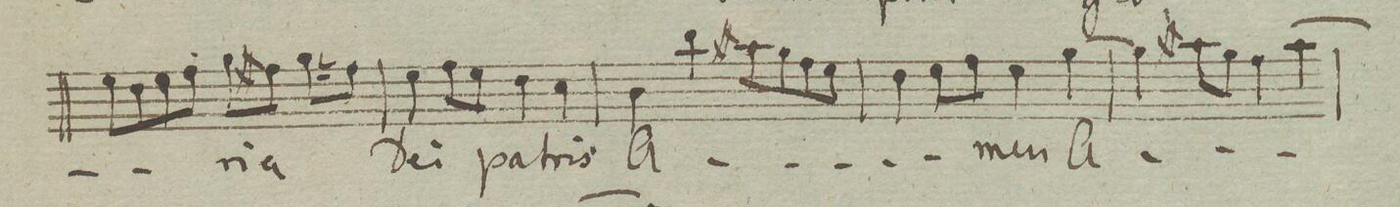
**kern	**text	**dynam
*I"Soprano. Tutti.	*	*
*clefC1	*	*
*k[]	*	*
*met(c)	*	*
*M4/4	*	*
8cc\L	.	.
8b\	.	.
8cc\	.	.
8dd\J	.	.
8ee\L	-ri-	.
8dd#X\J	-a	.
8ee\L	.	.
8ddn\J	.	.
=59	=59	=59
4cc\	De-	.
8dd\L	-i	.
8cc\J	.	.
4b\	pat-	.
4a\	-ris	.
=60	=60	=60
4g\	a-	.
4gg\	.	.
8ff#X\L	.	.
8ee\	.	.
8dd\	.	.
8cc\J	.	.
=61	=61	=61
4b\	.	.
8cc\L	.	.
8dd\J	.	.
4cc\	-men	.
(>4ee\	a-	.
=62	=62	=62
4ee\)	.	.
8ff#X\L	.	.
8ee\J	.	.
4dd\	.	.
(>4ff#\	.	.
=63	=63	=63
*-	*-	*-
